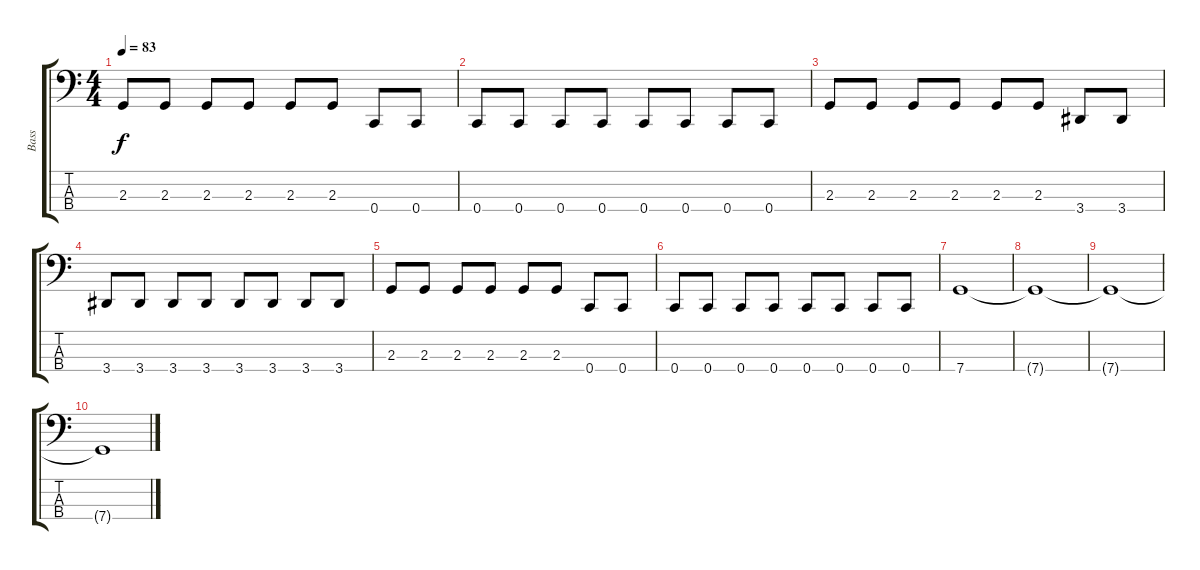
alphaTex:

\track ("Bass" "Bass") {instrument electricbassfinger}
\staff {score tabs}
\tuning (Eb2 Bb1 F1 C1) {hide}
\ts (4 4)
\tempo 83
\clef f4
\ks c
2.3.8{dy f} 2.3.8 2.3.8 2.3.8 2.3.8 2.3.8 0.4.8 0.4.8 |
0.4.8 0.4.8 0.4.8 0.4.8 0.4.8 0.4.8 0.4.8 0.4.8 |
2.3.8 2.3.8 2.3.8 2.3.8 2.3.8 2.3.8 3.4.8 3.4.8 |
3.4.8 3.4.8 3.4.8 3.4.8 3.4.8 3.4.8 3.4.8 3.4.8 |
2.3.8 2.3.8 2.3.8 2.3.8 2.3.8 2.3.8 0.4.8 0.4.8 |
0.4.8 0.4.8 0.4.8 0.4.8 0.4.8 0.4.8 0.4.8 0.4.8 |
7.4.1 |
7.4{t}.1 |
7.4{t}.1 |
7.4{t}.1
